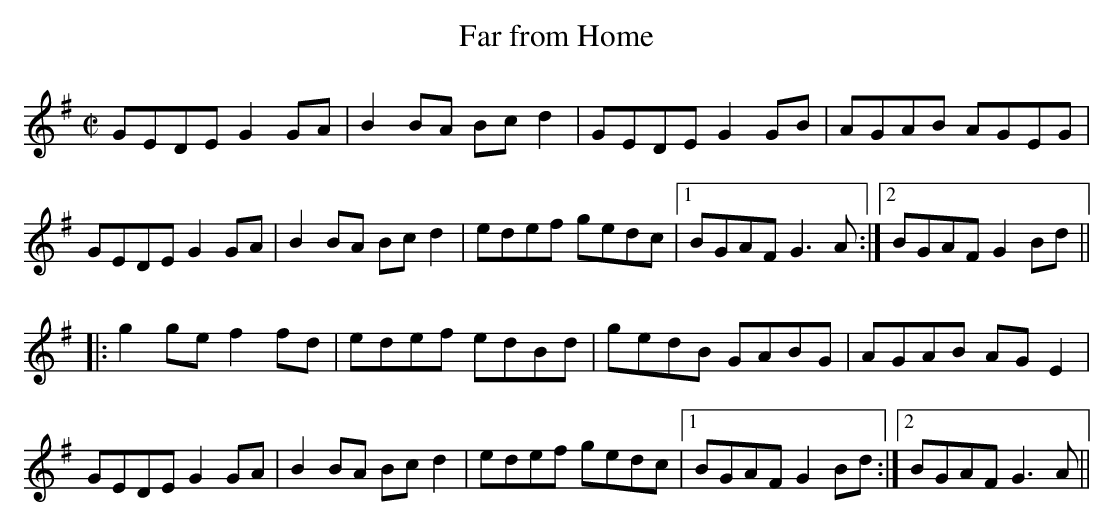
X:1
T:Far from Home
M:C|
L:1/8
K:G
GEDE G2GA | B2BA Bcd2 | GEDE G2GB | AGAB AGEG |
GEDE G2GA | B2BA Bcd2 | edef gedc |1 BGAF G3A :|2 BGAF G2Bd ||
|: g2ge f2fd | edef edBd | gedB GABG | AGAB AGE2 |
GEDE G2GA | B2BA Bcd2 | edef gedc |1 BGAF G2Bd :|2 BGAF G3A ||
